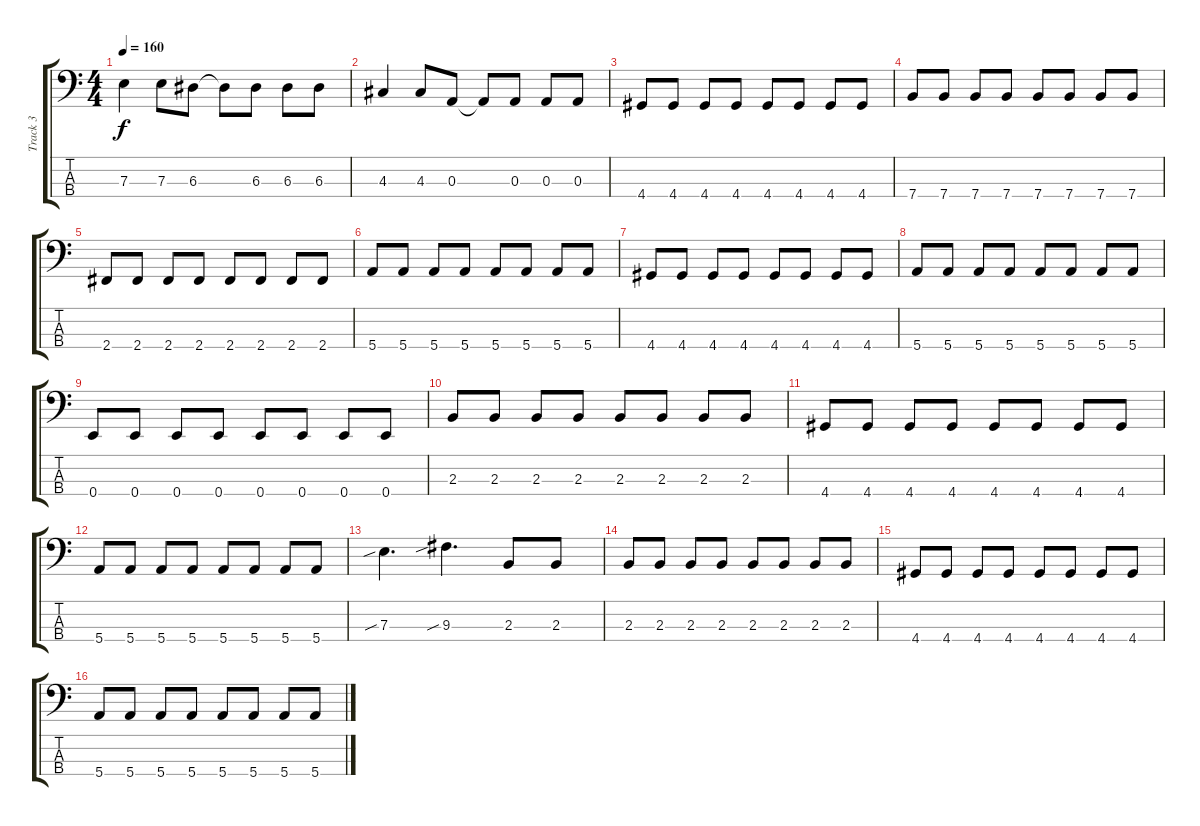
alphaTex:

\track ("Track 3" "Track 3") {instrument electricbassfinger}
\staff {score tabs}
\tuning (G2 D2 A1 E1) {hide}
\ts (4 4)
\tempo 160
\clef f4
\ks c
7.3.4{dy f} 7.3.8 6.3.8 6.3{t}.8 6.3.8 6.3.8 6.3.8 |
4.3.4 4.3.8 0.3.8 0.3{t}.8 0.3.8 0.3.8 0.3.8 |
4.4.8 4.4.8 4.4.8 4.4.8 4.4.8 4.4.8 4.4.8 4.4.8 |
7.4.8 7.4.8 7.4.8 7.4.8 7.4.8 7.4.8 7.4.8 7.4.8 |
2.4.8 2.4.8 2.4.8 2.4.8 2.4.8 2.4.8 2.4.8 2.4.8 |
5.4.8 5.4.8 5.4.8 5.4.8 5.4.8 5.4.8 5.4.8 5.4.8 |
4.4.8 4.4.8 4.4.8 4.4.8 4.4.8 4.4.8 4.4.8 4.4.8 |
5.4.8 5.4.8 5.4.8 5.4.8 5.4.8 5.4.8 5.4.8 5.4.8 |
0.4.8 0.4.8 0.4.8 0.4.8 0.4.8 0.4.8 0.4.8 0.4.8 |
2.3.8 2.3.8 2.3.8 2.3.8 2.3.8 2.3.8 2.3.8 2.3.8 |
4.4.8 4.4.8 4.4.8 4.4.8 4.4.8 4.4.8 4.4.8 4.4.8 |
5.4.8 5.4.8 5.4.8 5.4.8 5.4.8 5.4.8 5.4.8 5.4.8 |
7.3{sib}.4{d} 9.3{sib}.4{d} 2.3.8 2.3.8 |
2.3.8 2.3.8 2.3.8 2.3.8 2.3.8 2.3.8 2.3.8 2.3.8 |
4.4.8 4.4.8 4.4.8 4.4.8 4.4.8 4.4.8 4.4.8 4.4.8 |
5.4.8 5.4.8 5.4.8 5.4.8 5.4.8 5.4.8 5.4.8 5.4.8
